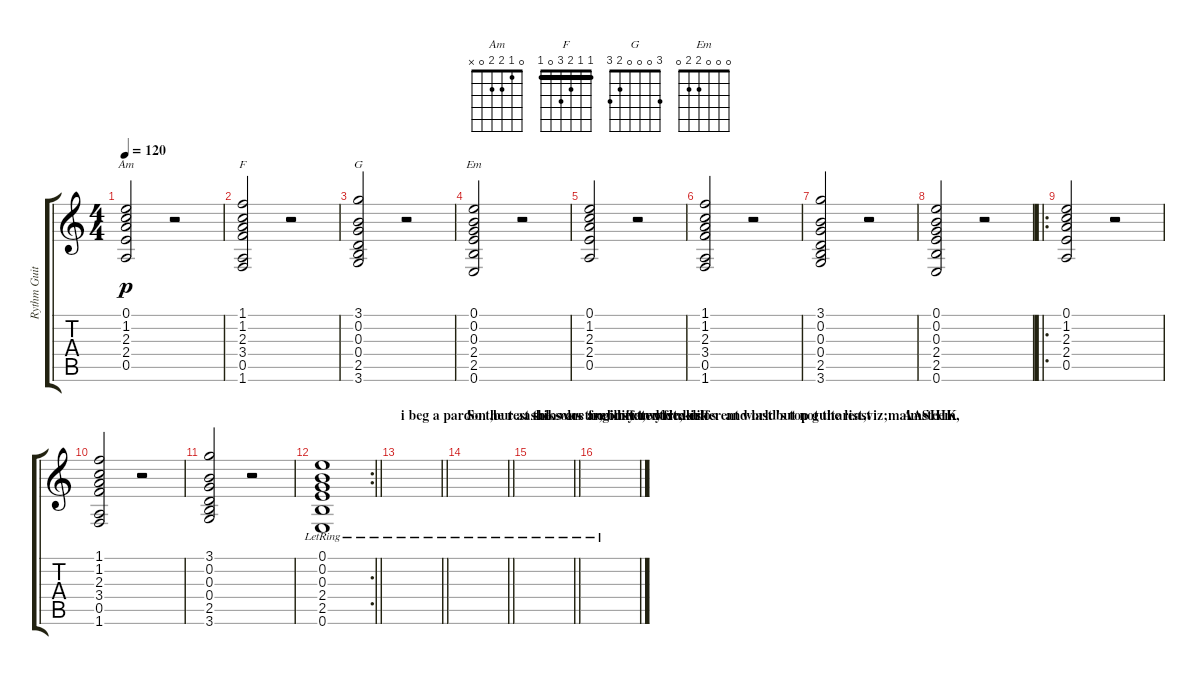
\track ("Rythm Guitarist(Christopher)" "Rythm Guit") {instrument distortionguitar}
\staff {score tabs}
\tuning (E4 B3 G3 D3 A2 E2) {hide}
\chord ("Am" 0 1 2 2 0 x)
\chord ("F" 1 1 2 3 0 1) {barre 1}
\chord ("G" 3 0 0 0 2 3)
\chord ("Em" 0 0 0 2 2 0)
\ts (4 4)
\tempo 120
\clef g2
\ks c
(0.1 1.2 2.3 2.4 0.5).2{ch "Am" dy p} r.2 |
(1.1 1.2 2.3 3.4 0.5 1.6).2{ch "F"} r.2 |
(3.1 0.2 0.3 0.4 2.5 3.6).2{ch "G"} r.2 |
(0.1 0.2 0.3 2.4 2.5 0.6).2{ch "Em"} r.2 |
(0.1 1.2 2.3 2.4 0.5).2 r.2 |
(1.1 1.2 2.3 3.4 0.5 1.6).2 r.2 |
(3.1 0.2 0.3 0.4 2.5 3.6).2 r.2 |
(0.1 0.2 0.3 2.4 2.5 0.6).2 r.2 |
\ro
(0.1 1.2 2.3 2.4 0.5).2 r.2 |
(1.1 1.2 2.3 3.4 0.5 1.6).2 r.2 |
(3.1 0.2 0.3 0.4 2.5 3.6).2 r.2 |
\rc 2
\barLineRight lightlight
(0.1{lr} 0.2{lr} 0.3{lr} 2.4{lr} 2.5{lr} 0.6{lr}).1 |
\section ("" "i beg a pardon ,but aashik was too busy to write solos")
\barLineRight lightlight
|
\section ("" "So the rest solos are frm different scales")
\barLineRight lightlight
|
\section ("" "the solos are imitated frm different world's top guitarist,viz;malmsteem,")
\barLineRight lightlight
|
\section ("" ",gilbert,wylde,kirk     and last but not the least         AASHIK")
